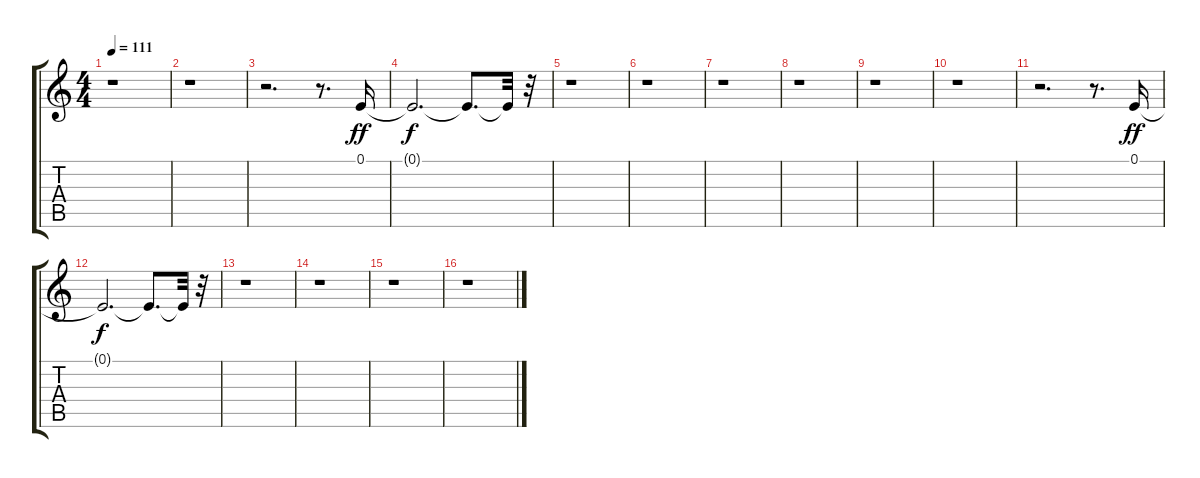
\track "" {instrument synthstrings1}
\staff {score tabs}
\tuning (E4 B3 G3 D3 A2 E2) {hide}
\ts (4 4)
\tempo 111
\clef g2
\ks c
r.1{dy f} |
r.1 |
r.2{d} r.8{d} 0.1.16{dy ff} |
0.1{t}.2{d dy f} 0.1{t}.8{d} 0.1{t}.32 r.32 |
r.1 |
r.1 |
r.1 |
r.1 |
r.1 |
r.1 |
r.2{d} r.8{d} 0.1.16{dy ff} |
0.1{t}.2{d dy f} 0.1{t}.8{d} 0.1{t}.32 r.32 |
r.1 |
r.1 |
r.1 |
r.1
